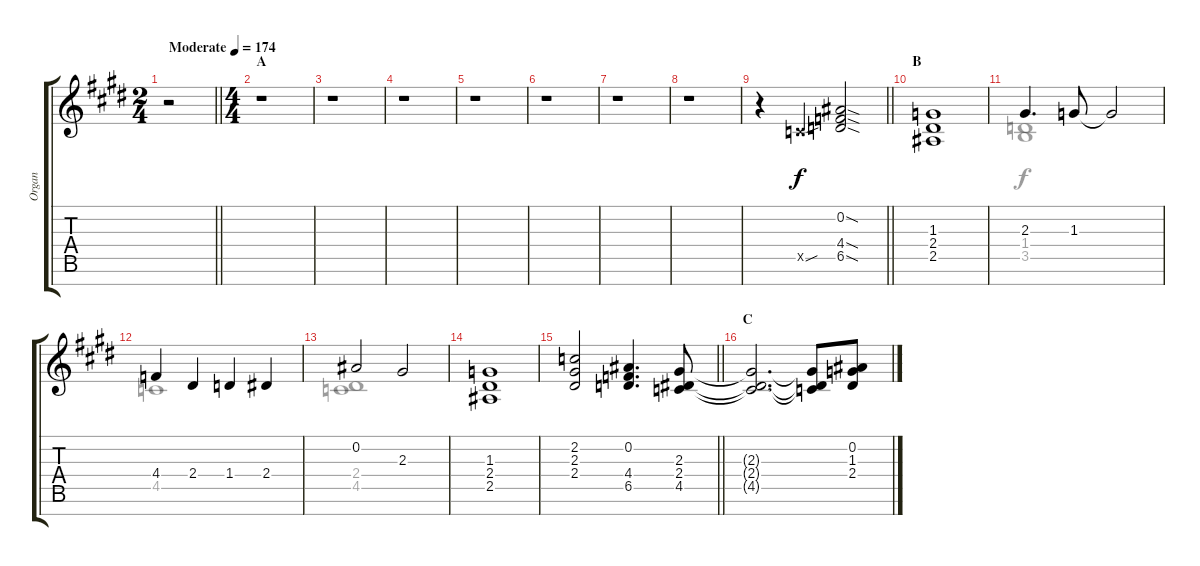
\track ("Organ" "Organ") {instrument rockorgan}
\staff {score tabs}
\tuning (Eb5 Bb4 Gb4 Db4 Ab3 Eb3 Bb2) {hide}
\voice
\ts (2 4)
\tempo (174 "Moderate")
\clef g2
\barLineRight lightlight
\ks e
r.2{dy f instrument rockorgan} |
\ts (4 4)
\section ("" "A")
r.1 |
r.1 |
r.1 |
r.1 |
r.1 |
r.1 |
r.1 |
\barLineRight lightlight
r.4 4.5{sou x}.4 (0.2{sod} 4.4{sod} 6.5{sod}).2 |
\section ("" "B")
(1.3 2.4 2.5).1 |
2.3.4{d} 1.3.8 1.3{t}.2 |
4.4.4 2.4.4 1.4.4 2.4.4 |
0.2.2 2.3.2 |
(1.3 2.4 2.5).1 |
\barLineRight lightlight
(2.2 2.3 2.4).2 (0.2 4.4 6.5).4{d} (2.3 2.4 4.5).8 |
\section ("" "C")
(2.3{t} 2.4{t} 4.5{t}).2{d} (2.3{t} 2.4{t} 4.5{t}).8 (0.2 1.3 2.4).8
\voice
\clef g2
\ottava regular
\simile none
\barLineRight lightlight
\ks e
|
|
|
|
|
|
|
|
\barLineRight lightlight
|
|
(1.4 3.5).1 |
4.5.1 |
(2.4 4.5).1 |
|
\barLineRight lightlight
|
